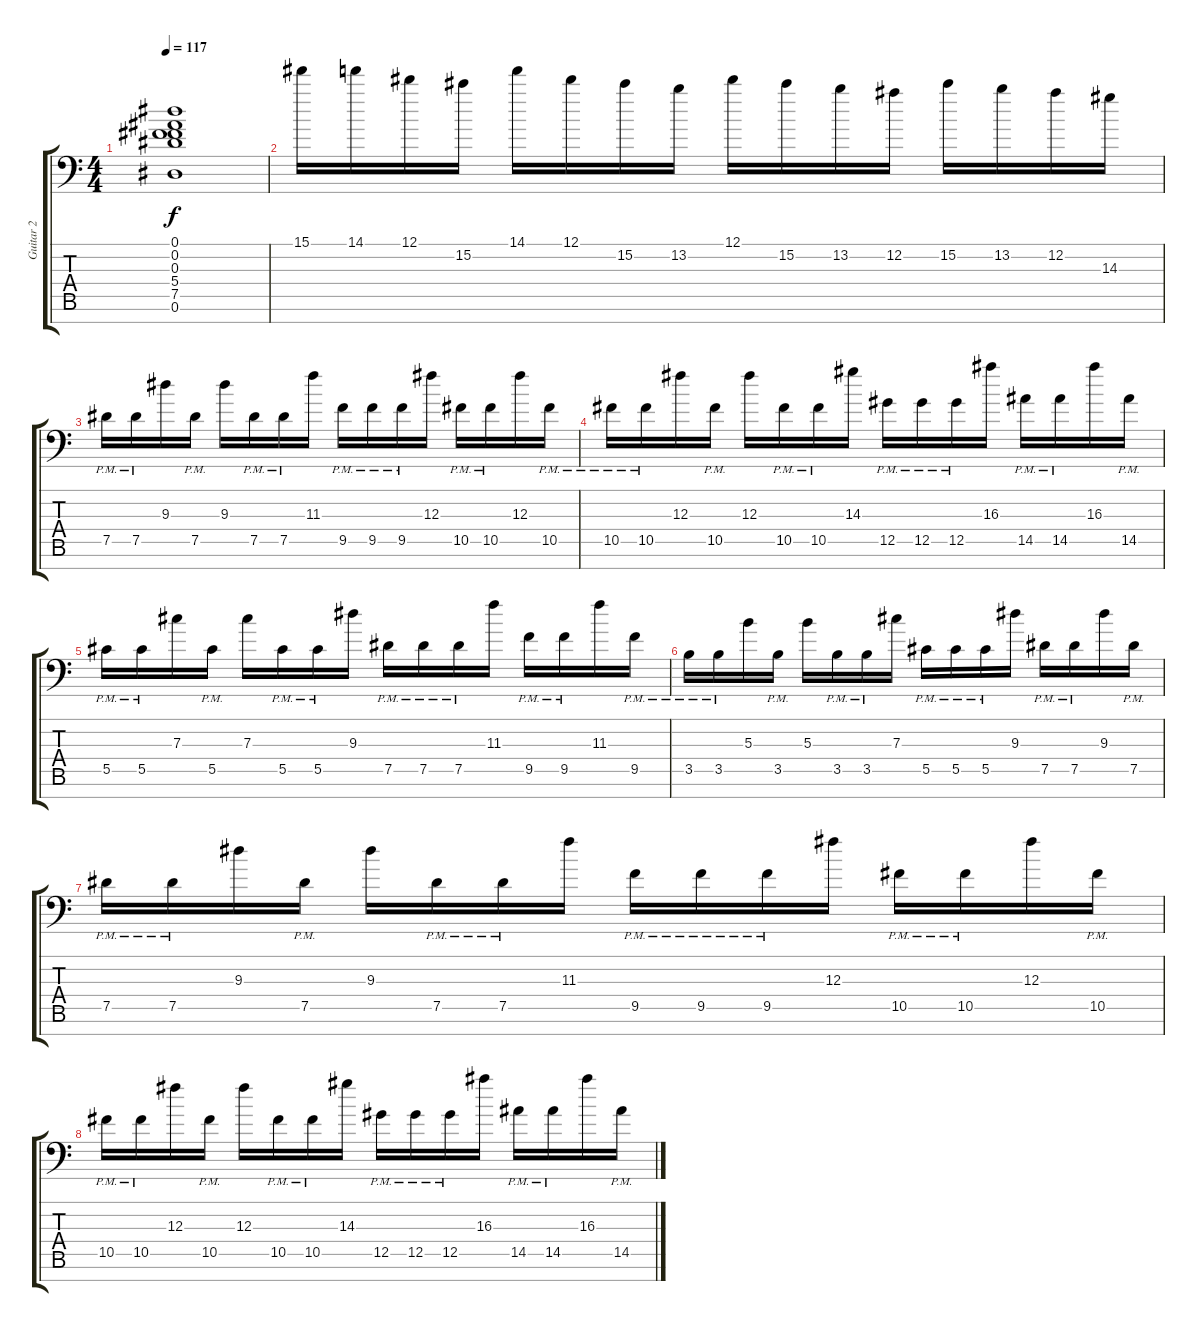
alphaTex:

\track ("Guitar 2" "Guitar 2") {instrument distortionguitar}
\staff {score tabs}
\tuning (Eb4 Bb3 Gb3 Db3 Ab2 Eb2 Bb1) {hide}
\ts (4 4)
\tempo 117
\clef f4
\ks c
(0.1 0.2 0.3 5.4 7.5 0.6).1{dy f} |
15.1.16 14.1.16 12.1.16 15.2.16 14.1.16 12.1.16 15.2.16 13.2.16 12.1.16 15.2.16 13.2.16 12.2.16 15.2.16 13.2.16 12.2.16 14.3.16 |
7.5{pm}.16 7.5{pm}.16 9.3.16 7.5{pm}.16 9.3.16 7.5{pm}.16 7.5{pm}.16 11.3.16 9.5{pm}.16 9.5{pm}.16 9.5{pm}.16 12.3.16 10.5{pm}.16 10.5{pm}.16 12.3.16 10.5{pm}.16 |
10.5{pm}.16 10.5{pm}.16 12.3.16 10.5{pm}.16 12.3.16 10.5{pm}.16 10.5{pm}.16 14.3.16 12.5{pm}.16 12.5{pm}.16 12.5{pm}.16 16.3.16 14.5{pm}.16 14.5{pm}.16 16.3.16 14.5{pm}.16 |
5.5{pm}.16 5.5{pm}.16 7.3.16 5.5{pm}.16 7.3.16 5.5{pm}.16 5.5{pm}.16 9.3.16 7.5{pm}.16 7.5{pm}.16 7.5{pm}.16 11.3.16 9.5{pm}.16 9.5{pm}.16 11.3.16 9.5{pm}.16 |
3.5{pm}.16 3.5{pm}.16 5.3.16 3.5{pm}.16 5.3.16 3.5{pm}.16 3.5{pm}.16 7.3.16 5.5{pm}.16 5.5{pm}.16 5.5{pm}.16 9.3.16 7.5{pm}.16 7.5{pm}.16 9.3.16 7.5{pm}.16 |
7.5{pm}.16 7.5{pm}.16 9.3.16 7.5{pm}.16 9.3.16 7.5{pm}.16 7.5{pm}.16 11.3.16 9.5{pm}.16 9.5{pm}.16 9.5{pm}.16 12.3.16 10.5{pm}.16 10.5{pm}.16 12.3.16 10.5{pm}.16 |
10.5{pm}.16 10.5{pm}.16 12.3.16 10.5{pm}.16 12.3.16 10.5{pm}.16 10.5{pm}.16 14.3.16 12.5{pm}.16 12.5{pm}.16 12.5{pm}.16 16.3.16 14.5{pm}.16 14.5{pm}.16 16.3.16 14.5{pm}.16
